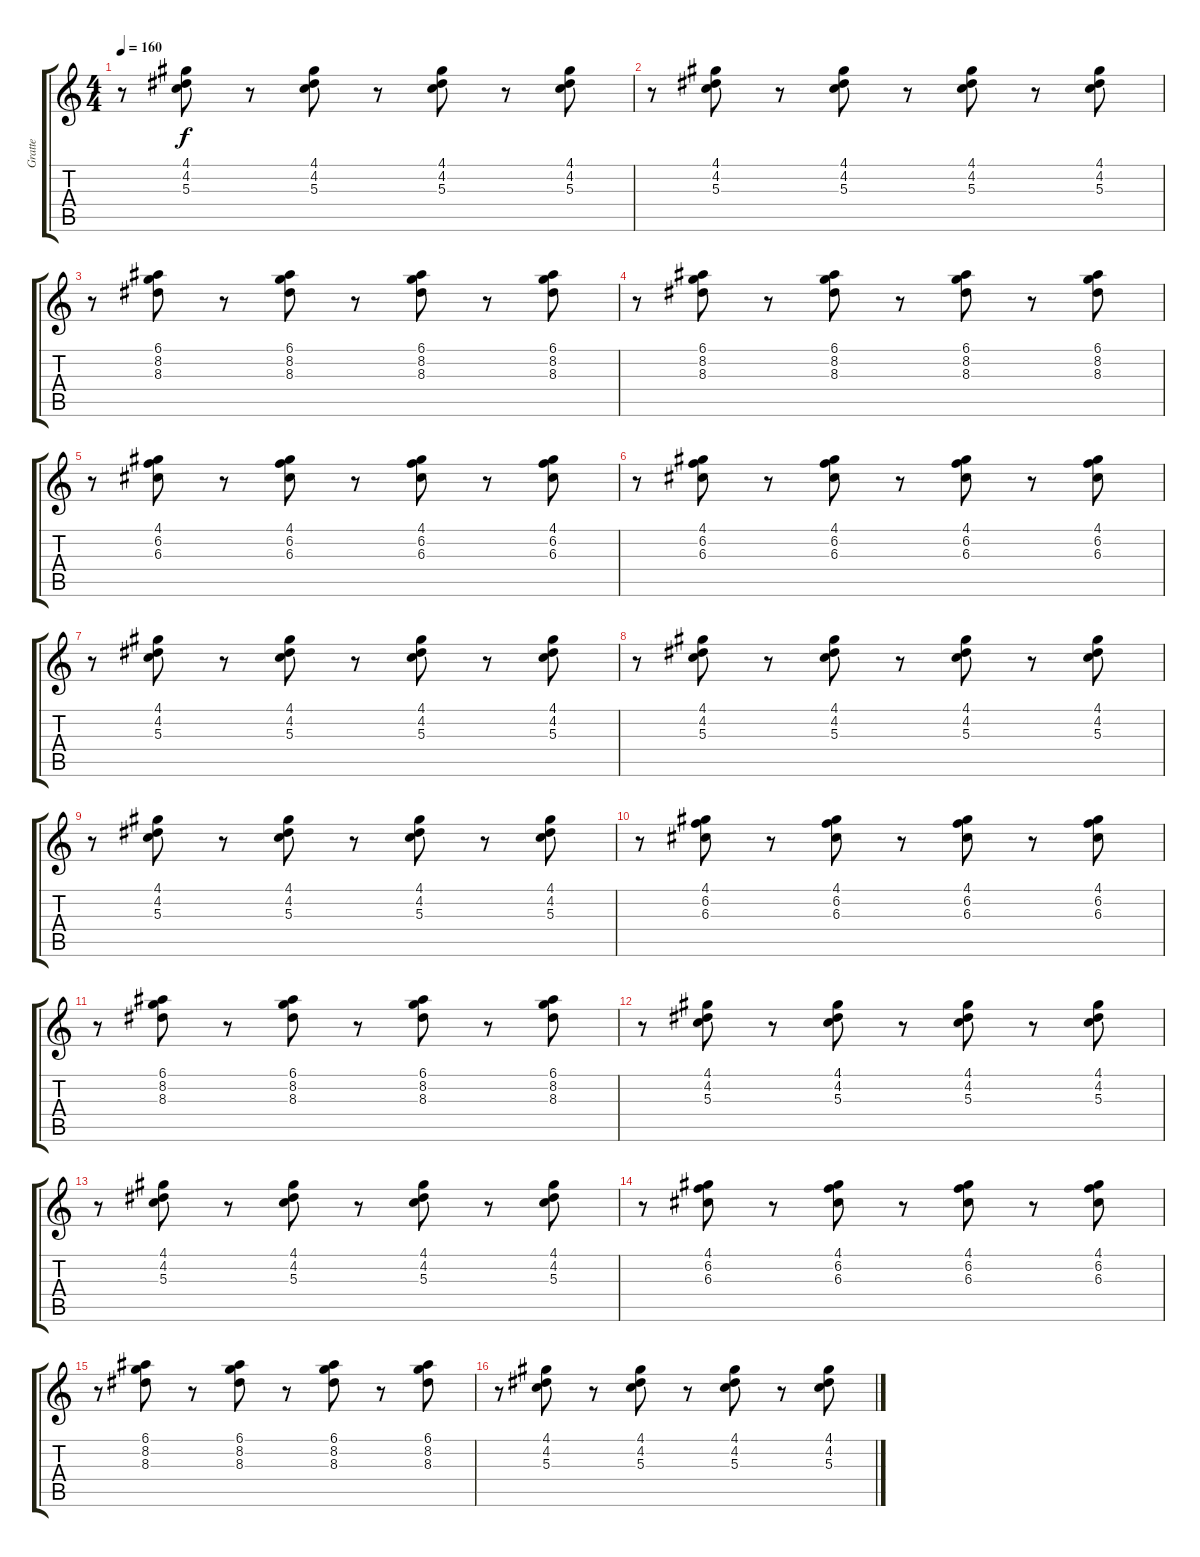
\track ("Gratte" "Gratte") {instrument electricguitarclean}
\staff {score tabs}
\tuning (E4 B3 G3 D3 A2 E2) {hide}
\ts (4 4)
\tempo 160
\clef g2
\ks c
r.8{dy f} (4.1 4.2 5.3).8 r.8 (4.1 4.2 5.3).8 r.8 (4.1 4.2 5.3).8 r.8 (4.1 4.2 5.3).8 |
r.8 (4.1 4.2 5.3).8 r.8 (4.1 4.2 5.3).8 r.8 (4.1 4.2 5.3).8 r.8 (4.1 4.2 5.3).8 |
r.8 (6.1 8.2 8.3).8 r.8 (6.1 8.2 8.3).8 r.8 (6.1 8.2 8.3).8 r.8 (6.1 8.2 8.3).8 |
r.8 (6.1 8.2 8.3).8 r.8 (6.1 8.2 8.3).8 r.8 (6.1 8.2 8.3).8 r.8 (6.1 8.2 8.3).8 |
r.8 (4.1 6.2 6.3).8 r.8 (4.1 6.2 6.3).8 r.8 (4.1 6.2 6.3).8 r.8 (4.1 6.2 6.3).8 |
r.8 (4.1 6.2 6.3).8 r.8 (4.1 6.2 6.3).8 r.8 (4.1 6.2 6.3).8 r.8 (4.1 6.2 6.3).8 |
r.8 (4.1 4.2 5.3).8 r.8 (4.1 4.2 5.3).8 r.8 (4.1 4.2 5.3).8 r.8 (4.1 4.2 5.3).8 |
r.8 (4.1 4.2 5.3).8 r.8 (4.1 4.2 5.3).8 r.8 (4.1 4.2 5.3).8 r.8 (4.1 4.2 5.3).8 |
r.8 (4.1 4.2 5.3).8 r.8 (4.1 4.2 5.3).8 r.8 (4.1 4.2 5.3).8 r.8 (4.1 4.2 5.3).8 |
r.8 (4.1 6.2 6.3).8 r.8 (4.1 6.2 6.3).8 r.8 (4.1 6.2 6.3).8 r.8 (4.1 6.2 6.3).8 |
r.8 (6.1 8.2 8.3).8 r.8 (6.1 8.2 8.3).8 r.8 (6.1 8.2 8.3).8 r.8 (6.1 8.2 8.3).8 |
r.8 (4.1 4.2 5.3).8 r.8 (4.1 4.2 5.3).8 r.8 (4.1 4.2 5.3).8 r.8 (4.1 4.2 5.3).8 |
r.8{instrument electricguitarclean} (4.1 4.2 5.3).8 r.8 (4.1 4.2 5.3).8 r.8 (4.1 4.2 5.3).8 r.8 (4.1 4.2 5.3).8 |
r.8 (4.1 6.2 6.3).8 r.8 (4.1 6.2 6.3).8 r.8 (4.1 6.2 6.3).8 r.8 (4.1 6.2 6.3).8 |
r.8 (6.1 8.2 8.3).8 r.8 (6.1 8.2 8.3).8 r.8 (6.1 8.2 8.3).8 r.8 (6.1 8.2 8.3).8 |
r.8 (4.1 4.2 5.3).8 r.8 (4.1 4.2 5.3).8 r.8 (4.1 4.2 5.3).8 r.8 (4.1 4.2 5.3).8
